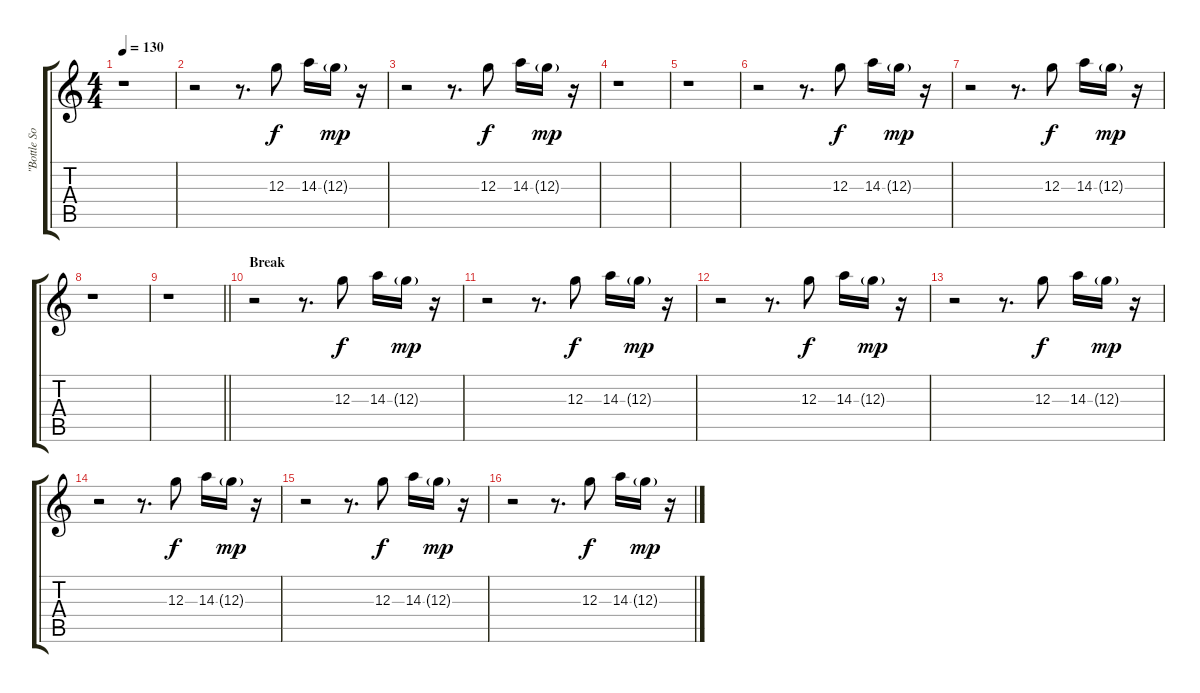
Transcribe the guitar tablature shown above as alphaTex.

\track ("\"Bottle Sound\"" "\"Bottle So") {instrument electricguitarjazz}
\staff {score tabs}
\tuning (E4 B3 G3 D3 A2 E2) {hide}
\ts (4 4)
\tempo 130
\clef g2
\ks c
r.1{dy mp} |
r.2 r.8{d} 12.3.8{dy f} 14.3.16 12.3{g}.16{dy mp} r.16 |
r.2 r.8{d} 12.3.8{dy f} 14.3.16 12.3{g}.16{dy mp} r.16 |
r.1 |
r.1 |
r.2 r.8{d} 12.3.8{dy f} 14.3.16 12.3{g}.16{dy mp} r.16 |
r.2 r.8{d} 12.3.8{dy f} 14.3.16 12.3{g}.16{dy mp} r.16 |
r.1 |
\barLineRight lightlight
r.1 |
\section ("" "Break")
r.2 r.8{d} 12.3.8{dy f} 14.3.16 12.3{g}.16{dy mp} r.16 |
r.2 r.8{d} 12.3.8{dy f} 14.3.16 12.3{g}.16{dy mp} r.16 |
r.2 r.8{d} 12.3.8{dy f} 14.3.16 12.3{g}.16{dy mp} r.16 |
r.2 r.8{d} 12.3.8{dy f} 14.3.16 12.3{g}.16{dy mp} r.16 |
r.2 r.8{d} 12.3.8{dy f} 14.3.16 12.3{g}.16{dy mp} r.16 |
r.2 r.8{d} 12.3.8{dy f} 14.3.16 12.3{g}.16{dy mp} r.16 |
r.2 r.8{d} 12.3.8{dy f} 14.3.16 12.3{g}.16{dy mp} r.16
